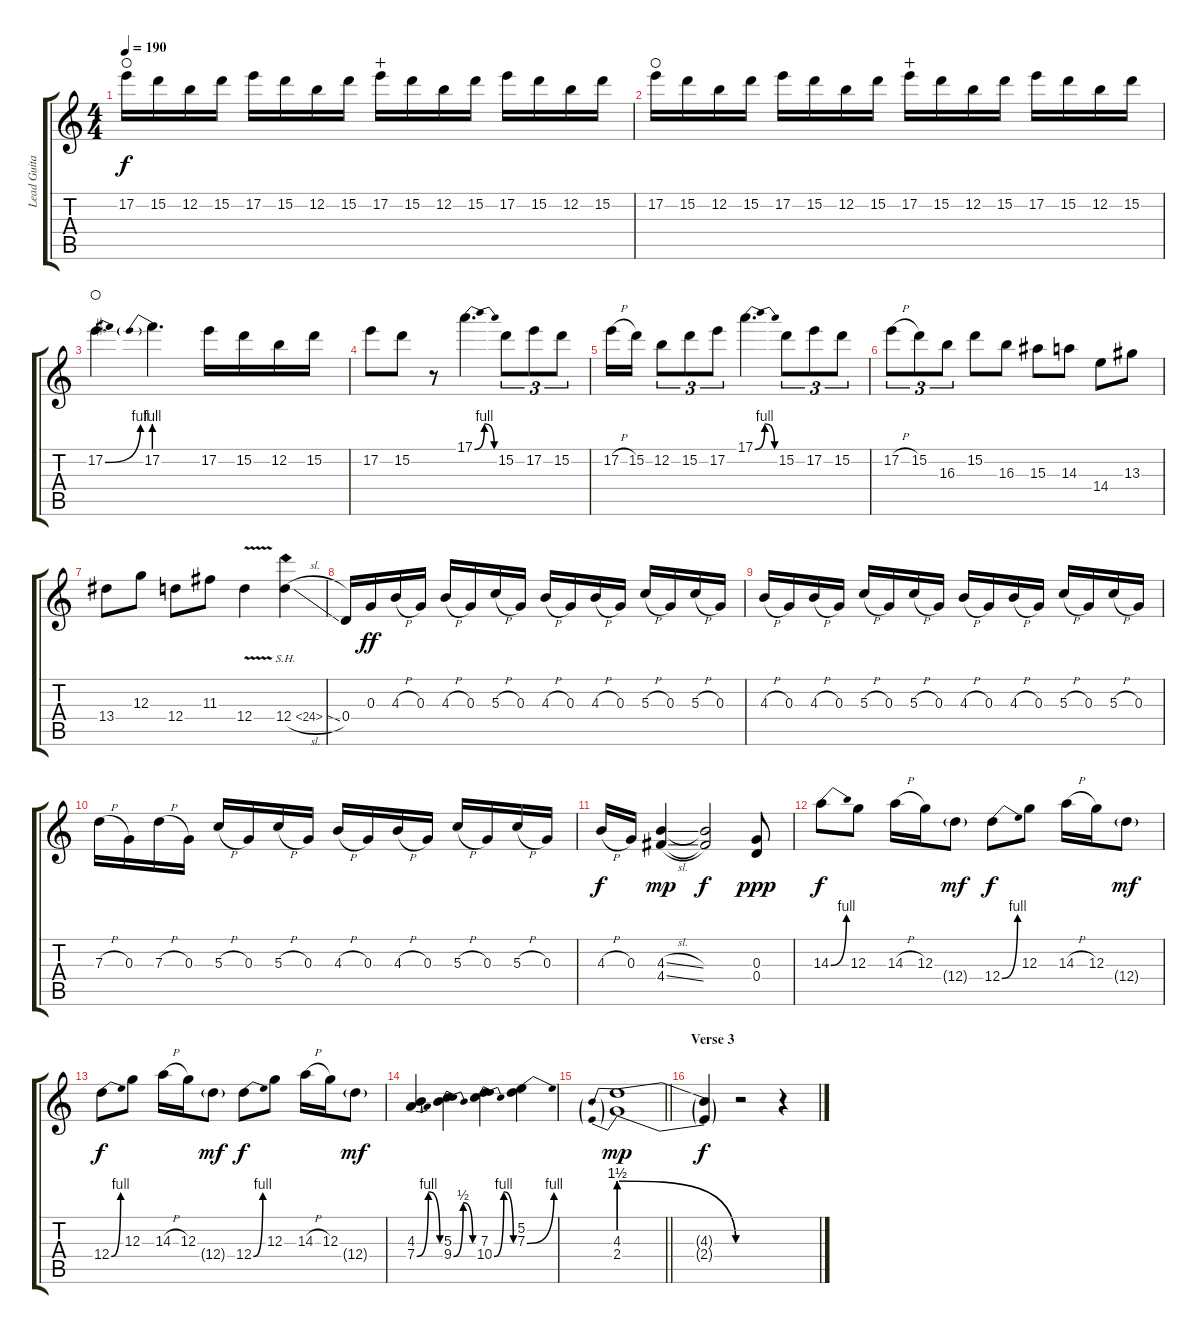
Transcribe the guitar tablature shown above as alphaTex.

\track ("Lead Guitar 1 (lo)" "Lead Guita") {instrument distortionguitar}
\staff {score tabs}
\tuning (E4 B3 G3 D3 A2 E2) {hide}
\ts (4 4)
\tempo 190
\clef g2
\ks c
17.2.16{dy f waho} 15.2.16 12.2.16 15.2.16 17.2.16 15.2.16 12.2.16 15.2.16 17.2.16{wahc} 15.2.16 12.2.16 15.2.16 17.2.16 15.2.16 12.2.16 15.2.16 |
17.2.16{waho} 15.2.16 12.2.16 15.2.16 17.2.16 15.2.16 12.2.16 15.2.16 17.2.16{wahc} 15.2.16 12.2.16 15.2.16 17.2.16 15.2.16 12.2.16 15.2.16 |
17.2{be (bend 0 0 60 4)}.4{d waho} 17.2{be (prebend 0 4 60 4)}.4{d} 17.2.16 15.2.16 12.2.16 15.2.16 |
17.2.8 15.2.8 r.8 17.1{be (bendrelease 0 0 10 4 30 4 60 0)}.4{d} 15.2.8{tu (3 2)} 17.2.8{tu (3 2)} 15.2.8{tu (3 2)} |
17.2{h}.16 15.2.16 12.2.8{tu (3 2)} 15.2.8{tu (3 2)} 17.2.8{tu (3 2)} 17.1{be (bendrelease 0 0 10 4 30 4 60 0)}.4{d} 15.2.8{tu (3 2)} 17.2.8{tu (3 2)} 15.2.8{tu (3 2)} |
17.2{h}.8{tu (3 2)} 15.2.8{tu (3 2)} 16.3.8{tu (3 2)} 15.2.8 16.3.8 15.3.8 14.3.8 14.4.8 13.3.8 |
13.4.8 12.3.8 12.4.8 11.3.8 12.4{v}.4 12.4{sh 12 sl}.4 |
0.4.16 0.3.16{dy ff} 4.3{h}.16 0.3.16 4.3{h}.16 0.3.16 5.3{h}.16 0.3.16 4.3{h}.16 0.3.16 4.3{h}.16 0.3.16 5.3{h}.16 0.3.16 5.3{h}.16 0.3.16 |
4.3{h}.16 0.3.16 4.3{h}.16 0.3.16 5.3{h}.16 0.3.16 5.3{h}.16 0.3.16 4.3{h}.16 0.3.16 4.3{h}.16 0.3.16 5.3{h}.16 0.3.16 5.3{h}.16 0.3.16 |
7.3{h}.16 0.3.16 7.3{h}.16 0.3.16 5.3{h}.16 0.3.16 5.3{h}.16 0.3.16 4.3{h}.16 0.3.16 4.3{h}.16 0.3.16 5.3{h}.16 0.3.16 5.3{h}.16 0.3.16 |
4.3{h}.16{dy f} 0.3.16 (4.3{sl} 4.4{sl}).4{dy mp} (4.3{t} 4.4{t}).2{dy f} (0.3 0.4).8{dy ppp} |
14.3{be (bend 0 0 60 4)}.8{dy f} 12.3.8 14.3{h}.16 12.3.16 12.4{g}.8{dy mf} 12.4{be (bend 0 0 60 4)}.8{dy f} 12.3.8 14.3{h}.16 12.3.16 12.4{g}.8{dy mf} |
12.4{be (bend 0 0 60 4)}.8{dy f} 12.3.8 14.3{h}.16 12.3.16 12.4{g}.8{dy mf} 12.4{be (bend 0 0 60 4)}.8{dy f} 12.3.8 14.3{h}.16 12.3.16 12.4{g}.8{dy mf} |
(4.3 7.4{be (bendrelease 0 0 10 4 30 4 60 0)}).4 (5.3 9.4{be (bendrelease 0 0 10 2 30 2 60 0)}).4 (7.3 10.4{be (bendrelease 0 0 10 4 30 4 60 0)}).4 (5.2 7.3{be (bend 0 0 60 4)}).4 |
\barLineRight lightlight
(4.3{be (prebendrelease 0 6 60 0)} 2.4{be (prebendrelease 0 6 60 0)}).1{dy mp} |
\section ("" "Verse 3")
(4.3{t} 2.4{t}).4{dy f} r.2 r.4
